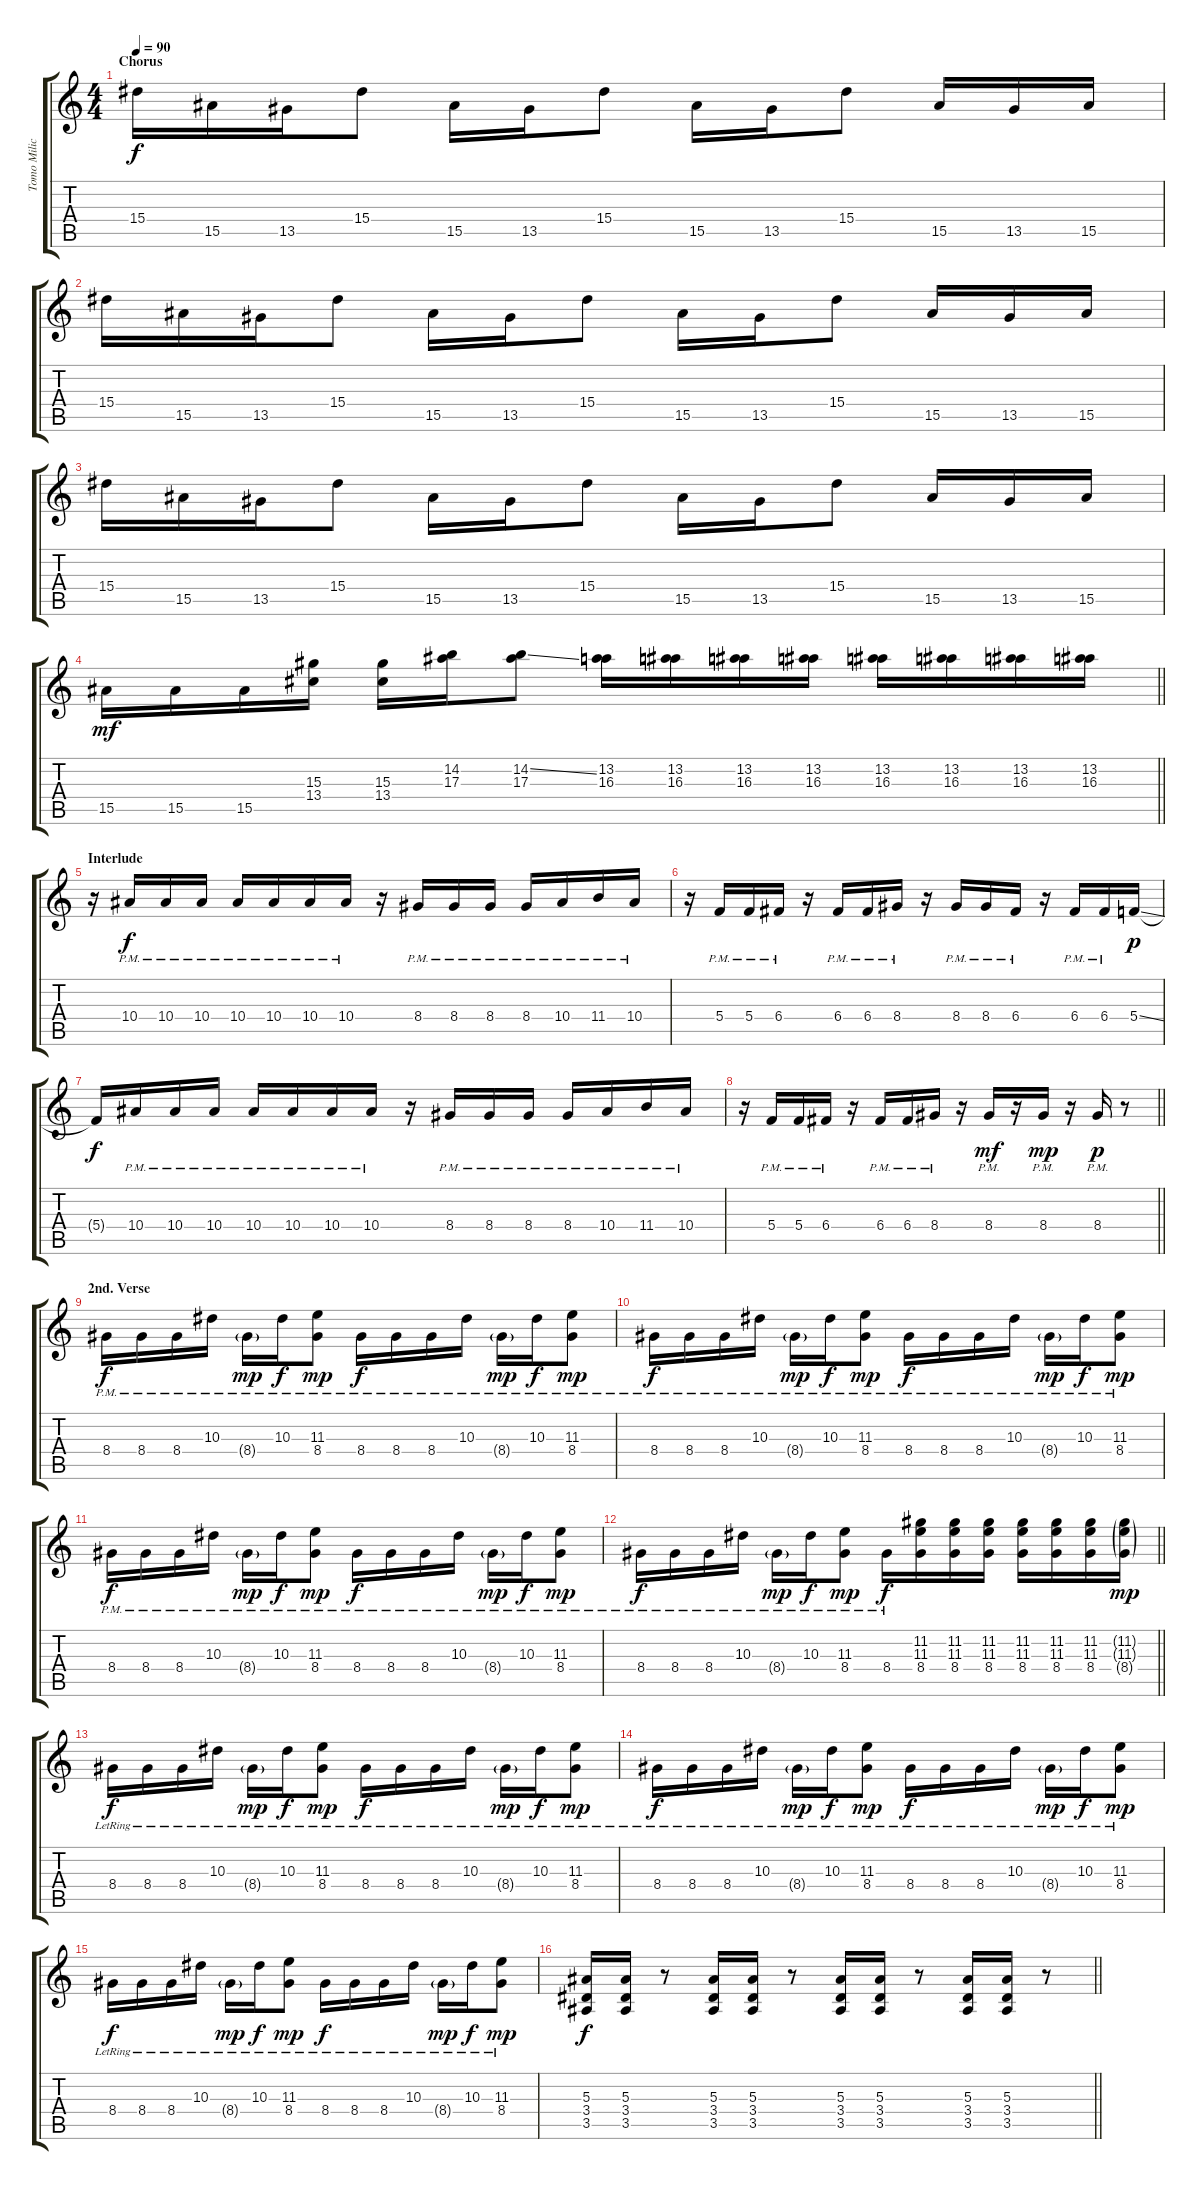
\track ("Tomo Milicevic  - Guitar" "Tomo Milic") {instrument overdrivenguitar}
\staff {score tabs}
\tuning (D4 A3 F3 C3 G2 C2) {hide}
\ts (4 4)
\section ("" "Chorus")
\tempo 90
\clef g2
\ks c
15.4.16{dy f} 15.5.16 13.5.16 15.4.8 15.5.16 13.5.16 15.4.8 15.5.16 13.5.16 15.4.8 15.5.16 13.5.16 15.5.16 |
15.4.16 15.5.16 13.5.16 15.4.8 15.5.16 13.5.16 15.4.8 15.5.16 13.5.16 15.4.8 15.5.16 13.5.16 15.5.16 |
15.4.16 15.5.16 13.5.16 15.4.8 15.5.16 13.5.16 15.4.8 15.5.16 13.5.16 15.4.8 15.5.16 13.5.16 15.5.16 |
\barLineRight lightlight
15.5.16{dy mf} 15.5.16 15.5.16 (15.3 13.4).16 (15.3 13.4).16 (14.2 17.3).16 (14.2{ss} 17.3).8 (13.2 16.3).16 (13.2 16.3).16 (13.2 16.3).16 (13.2 16.3).16 (13.2 16.3).16 (13.2 16.3).16 (13.2 16.3).16 (13.2 16.3).16 |
\section ("" "Interlude")
r.16 10.4{pm}.16{dy f instrument overdrivenguitar} 10.4{pm}.16 10.4{pm}.16 10.4{pm}.16 10.4{pm}.16 10.4{pm}.16 10.4{pm}.16 r.16 8.4{pm}.16 8.4{pm}.16 8.4{pm}.16 8.4{pm}.16 10.4{pm}.16 11.4{pm}.16 10.4{pm}.16 |
r.16 5.4{pm}.16 5.4{pm}.16 6.4{pm}.16 r.16 6.4{pm}.16 6.4{pm}.16 8.4{pm}.16 r.16 8.4{pm}.16 8.4{pm}.16 6.4{pm}.16 r.16 6.4{pm}.16 6.4{pm}.16 5.4{ss}.16{dy p} |
5.4{t}.16{dy f} 10.4{pm}.16 10.4{pm}.16 10.4{pm}.16 10.4{pm}.16 10.4{pm}.16 10.4{pm}.16 10.4{pm}.16 r.16 8.4{pm}.16 8.4{pm}.16 8.4{pm}.16 8.4{pm}.16 10.4{pm}.16 11.4{pm}.16 10.4{pm}.16 |
\barLineRight lightlight
r.16 5.4{pm}.16 5.4{pm}.16 6.4{pm}.16 r.16 6.4{pm}.16 6.4{pm}.16 8.4{pm}.16 r.16 8.4{pm}.16{dy mf} r.16 8.4{pm}.16{dy mp} r.16 8.4{pm}.16{dy p} r.8 |
\section ("" "2nd. Verse")
8.4{pm}.16{dy f} 8.4{pm}.16 8.4{pm}.16 10.3{pm}.16 8.4{g pm}.16{dy mp} 10.3{pm}.16{dy f} (11.3 8.4{pm}).8{dy mp} 8.4{pm}.16{dy f} 8.4{pm}.16 8.4{pm}.16 10.3{pm}.16 8.4{g pm}.16{dy mp} 10.3{pm}.16{dy f} (11.3 8.4{pm}).8{dy mp} |
8.4{pm}.16{dy f} 8.4{pm}.16 8.4{pm}.16 10.3{pm}.16 8.4{g pm}.16{dy mp} 10.3{pm}.16{dy f} (11.3 8.4{pm}).8{dy mp} 8.4{pm}.16{dy f} 8.4{pm}.16 8.4{pm}.16 10.3{pm}.16 8.4{g pm}.16{dy mp} 10.3{pm}.16{dy f} (11.3 8.4{pm}).8{dy mp} |
8.4{pm}.16{dy f} 8.4{pm}.16 8.4{pm}.16 10.3{pm}.16 8.4{g pm}.16{dy mp} 10.3{pm}.16{dy f} (11.3 8.4{pm}).8{dy mp} 8.4{pm}.16{dy f} 8.4{pm}.16 8.4{pm}.16 10.3{pm}.16 8.4{g pm}.16{dy mp} 10.3{pm}.16{dy f} (11.3 8.4{pm}).8{dy mp} |
\barLineRight lightlight
8.4{pm}.16{dy f} 8.4{pm}.16 8.4{pm}.16 10.3{pm}.16 8.4{g pm}.16{dy mp} 10.3{pm}.16{dy f} (11.3 8.4{pm}).8{dy mp} 8.4{pm}.16{dy f} (11.2 11.3 8.4).16 (11.2 11.3 8.4).16 (11.2 11.3 8.4).16 (11.2 11.3 8.4).16 (11.2 11.3 8.4).16 (11.2 11.3 8.4).16 (11.2{g} 11.3{g} 8.4{g}).16{dy mp} |
\section ("" "")
8.4{lr}.16{dy f} 8.4{lr}.16 8.4{lr}.16 10.3{lr}.16 8.4{g lr}.16{dy mp} 10.3{lr}.16{dy f} (11.3{lr} 8.4{lr}).8{dy mp} 8.4{lr}.16{dy f} 8.4{lr}.16 8.4{lr}.16 10.3{lr}.16 8.4{g lr}.16{dy mp} 10.3{lr}.16{dy f} (11.3{lr} 8.4{lr}).8{dy mp} |
8.4{lr}.16{dy f} 8.4{lr}.16 8.4{lr}.16 10.3{lr}.16 8.4{g lr}.16{dy mp} 10.3{lr}.16{dy f} (11.3{lr} 8.4{lr}).8{dy mp} 8.4{lr}.16{dy f} 8.4{lr}.16 8.4{lr}.16 10.3{lr}.16 8.4{g lr}.16{dy mp} 10.3{lr}.16{dy f} (11.3{lr} 8.4{lr}).8{dy mp} |
8.4{lr}.16{dy f} 8.4{lr}.16 8.4{lr}.16 10.3{lr}.16 8.4{g lr}.16{dy mp} 10.3{lr}.16{dy f} (11.3{lr} 8.4{lr}).8{dy mp} 8.4{lr}.16{dy f} 8.4{lr}.16 8.4{lr}.16 10.3{lr}.16 8.4{g lr}.16{dy mp} 10.3{lr}.16{dy f} (11.3{lr} 8.4{lr}).8{dy mp} |
\barLineRight lightlight
(5.3 3.4 3.5).16{dy f} (5.3 3.4 3.5).16 r.8 (5.3 3.4 3.5).16 (5.3 3.4 3.5).16 r.8 (5.3 3.4 3.5).16 (5.3 3.4 3.5).16 r.8 (5.3 3.4 3.5).16 (5.3 3.4 3.5).16 r.8
